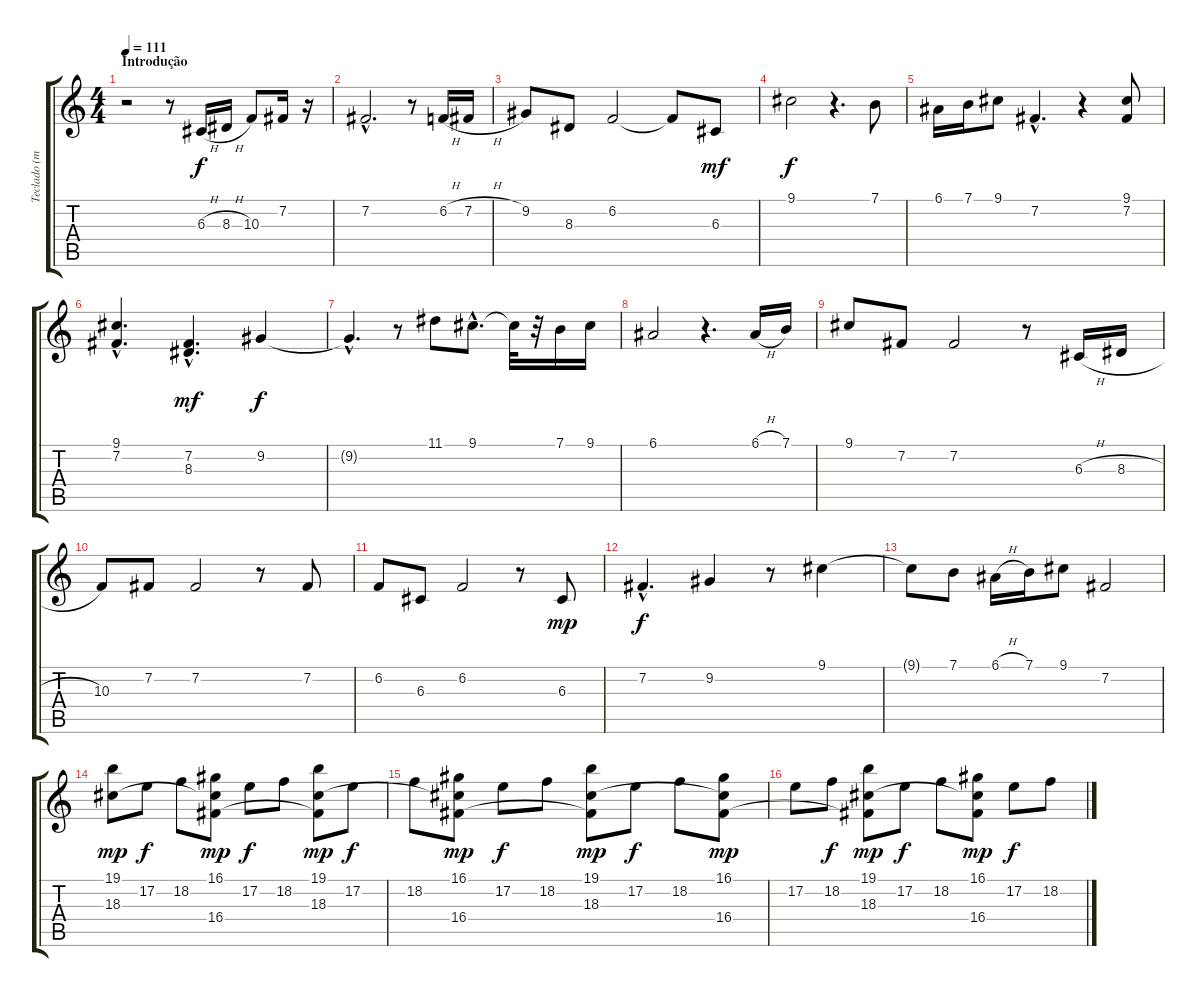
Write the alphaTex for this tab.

\track ("Teclado (mão direita)" "Teclado (m") {instrument electricgrandpiano}
\staff {score tabs}
\tuning (E4 B3 G3 D3 A2 E2) {hide}
\ts (4 4)
\section ("" "Introdução")
\tempo 111
\clef g2
\ks c
r.2{dy f instrument electricgrandpiano} r.8 6.3{h}.16 8.3{h}.16 10.3.8 7.2.16 r.16 |
7.2{hac}.2{d} r.8 6.2{h}.16 7.2{h}.16 |
9.2.8 8.3.8 6.2.2 6.2{t}.8 6.3.8{dy mf} |
9.1.2{dy f} r.4{d} 7.1.8 |
6.1.16 7.1.16 9.1.8 7.2{hac}.4{d} r.4 (9.1 7.2).8 |
(9.1{hac} 7.2{hac}).4{d} (7.2{hac} 8.3{hac}).4{d dy mf} 9.2.4{dy f} |
9.2{hac t}.4{d} r.8 11.1.8 9.1{hac}.8{d} 9.1{t}.32 r.32 7.1.16 9.1.16 |
6.1.2 r.4{d} 6.1{h}.16 7.1.16 |
9.1.8 7.2.8 7.2.2 r.8 6.3{h}.16 8.3{h}.16 |
10.3.8 7.2.8 7.2.2 r.8 7.2.8 |
6.2.8 6.3.8 6.2.2 r.8 6.3.8{dy mp} |
7.2{hac}.4{d dy f} 9.2.4 r.8 9.1.4 |
9.1{t}.8 7.1.8 6.1{h}.16 7.1.16 9.1.8 7.2.2 |
(19.1 18.3).8{dy mp} 17.2.8{dy f} 18.2.8 (16.1 18.3{t} 16.4).8{dy mp} 17.2.8{dy f} 18.2.8 (19.1 18.3 16.4{t}).8{dy mp} 17.2.8{dy f} |
18.2.8 (16.1 18.3{t} 16.4).8{dy mp} 17.2.8{dy f} 18.2.8 (19.1 18.3 16.4{t}).8{dy mp} 17.2.8{dy f} 18.2.8 (16.1 18.3{t} 16.4).8{dy mp} |
17.2.8 18.2.8{dy f} (19.1 18.3 16.4{t}).8{dy mp} 17.2.8{dy f} 18.2.8 (16.1 18.3{t} 16.4).8{dy mp} 17.2.8{dy f} 18.2.8
